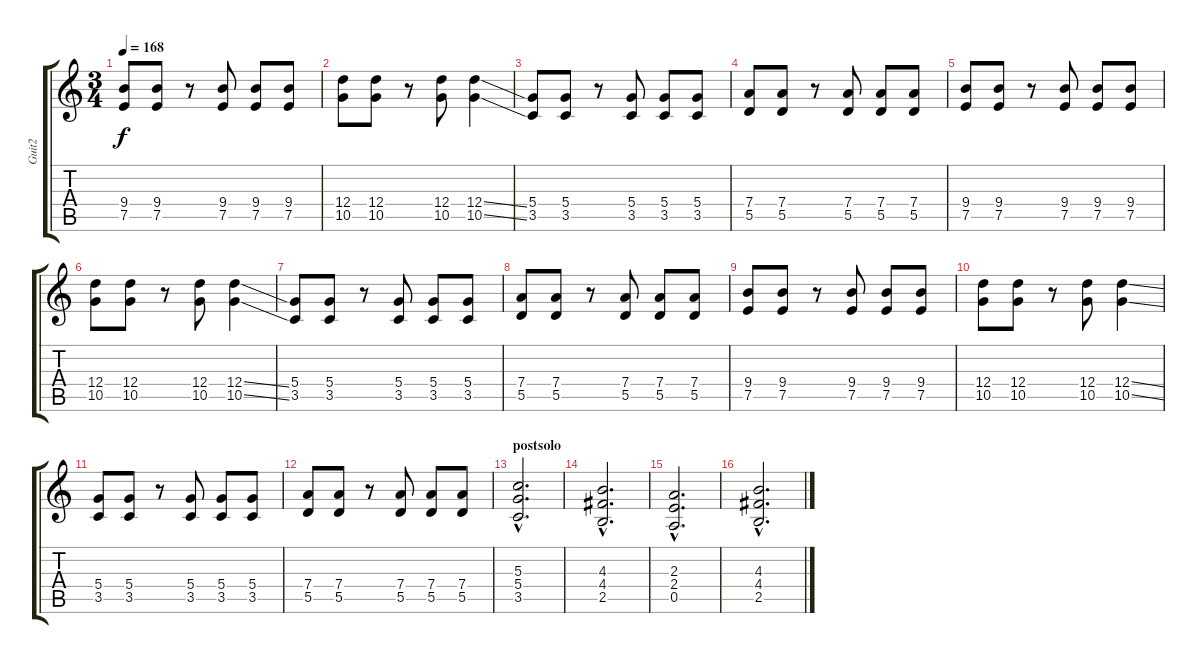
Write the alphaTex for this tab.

\track ("Guit2" "Guit2") {instrument overdrivenguitar}
\staff {score tabs}
\tuning (E4 B3 G3 D3 A2 E2) {hide}
\ts (3 4)
\tempo 168
\clef g2
\ks c
(9.4 7.5).8{dy f volume 11 instrument overdrivenguitar} (9.4 7.5).8 r.8 (9.4 7.5).8 (9.4 7.5).8 (9.4 7.5).8 |
(12.4 10.5).8 (12.4 10.5).8 r.8 (12.4 10.5).8 (12.4{ss} 10.5{ss}).4 |
(5.4 3.5).8 (5.4 3.5).8 r.8 (5.4 3.5).8 (5.4 3.5).8 (5.4 3.5).8 |
(7.4 5.5).8 (7.4 5.5).8 r.8 (7.4 5.5).8 (7.4 5.5).8 (7.4 5.5).8 |
(9.4 7.5).8{volume 11 instrument overdrivenguitar} (9.4 7.5).8 r.8 (9.4 7.5).8 (9.4 7.5).8 (9.4 7.5).8 |
(12.4 10.5).8 (12.4 10.5).8 r.8 (12.4 10.5).8 (12.4{ss} 10.5{ss}).4 |
(5.4 3.5).8 (5.4 3.5).8 r.8 (5.4 3.5).8 (5.4 3.5).8 (5.4 3.5).8 |
(7.4 5.5).8 (7.4 5.5).8 r.8 (7.4 5.5).8 (7.4 5.5).8 (7.4 5.5).8 |
(9.4 7.5).8{volume 11 instrument overdrivenguitar} (9.4 7.5).8 r.8 (9.4 7.5).8 (9.4 7.5).8 (9.4 7.5).8 |
(12.4 10.5).8 (12.4 10.5).8 r.8 (12.4 10.5).8 (12.4{ss} 10.5{ss}).4 |
(5.4 3.5).8 (5.4 3.5).8 r.8 (5.4 3.5).8 (5.4 3.5).8 (5.4 3.5).8 |
(7.4 5.5).8 (7.4 5.5).8 r.8 (7.4 5.5).8 (7.4 5.5).8 (7.4 5.5).8 |
\section ("" "postsolo")
(5.3{hac} 5.4{hac} 3.5{hac}).2{d} |
(4.3{hac} 4.4{hac} 2.5{hac}).2{d} |
(2.3{hac} 2.4{hac} 0.5{hac}).2{d} |
(4.3{hac} 4.4{hac} 2.5{hac}).2{d}
